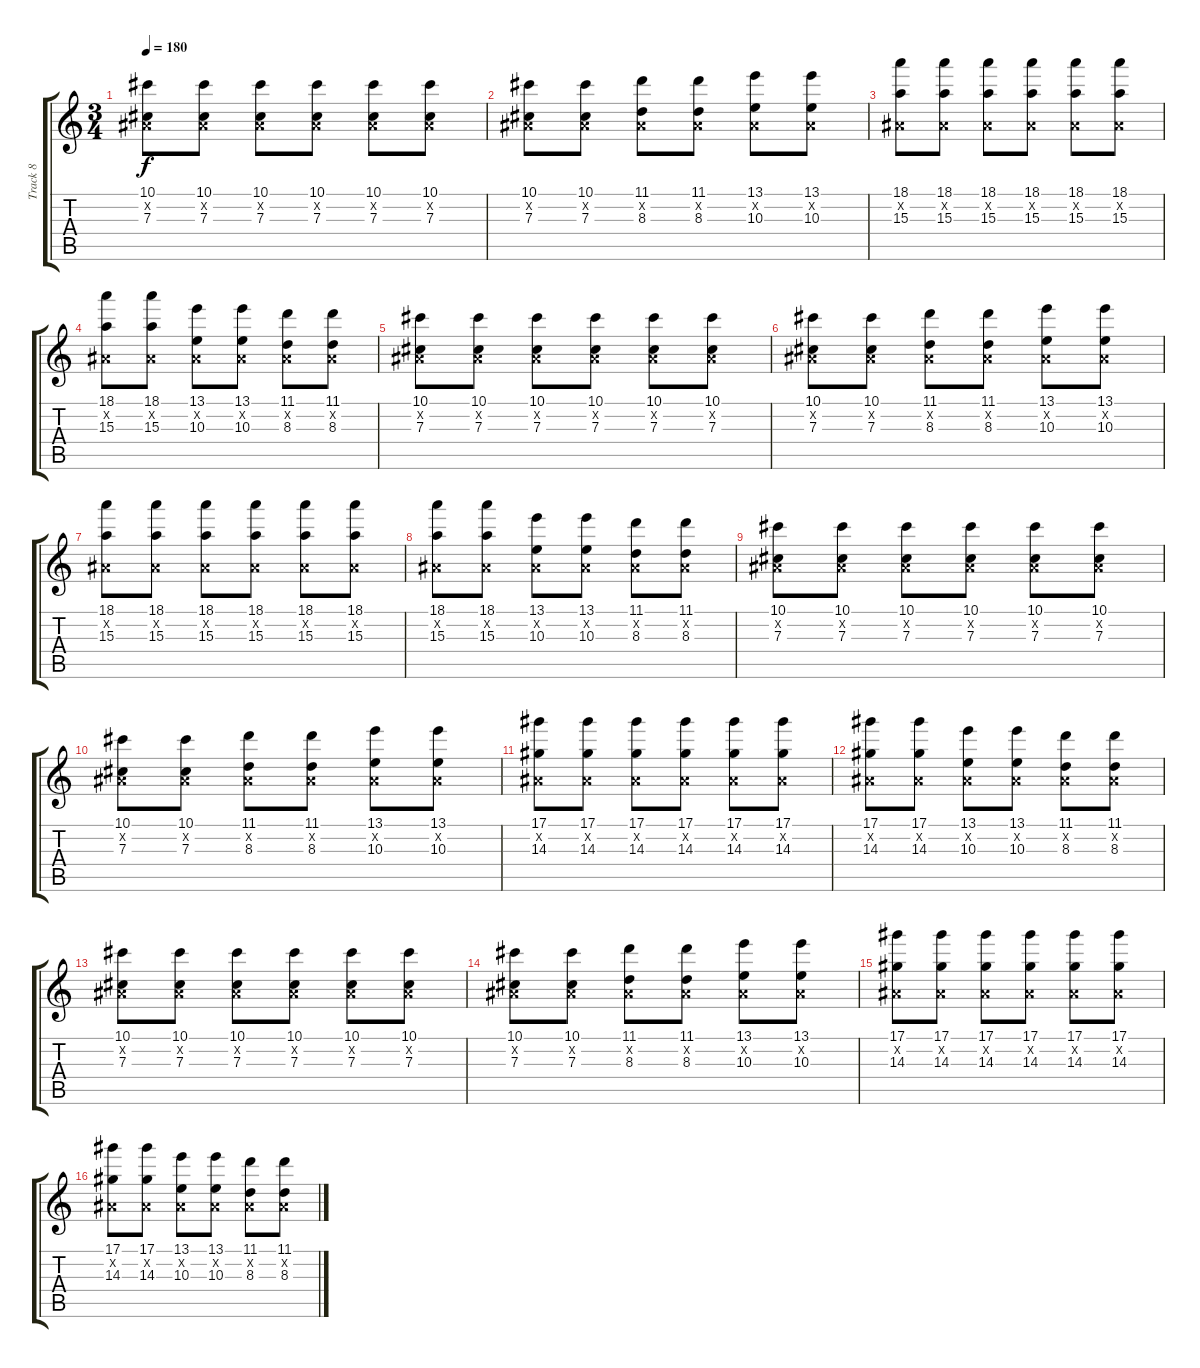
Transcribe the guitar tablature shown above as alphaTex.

\track ("Track 8" "Track 8") {instrument overdrivenguitar}
\staff {score tabs}
\tuning (Eb4 Bb3 Gb3 Db3 Ab2 Db2) {hide}
\ts (3 4)
\tempo 180
\clef g2
\ks c
(10.1 0.2{x} 7.3).8{dy f} (10.1 0.2{x} 7.3).8 (10.1 0.2{x} 7.3).8 (10.1 0.2{x} 7.3).8 (10.1 0.2{x} 7.3).8 (10.1 0.2{x} 7.3).8 |
(10.1 0.2{x} 7.3).8 (10.1 0.2{x} 7.3).8 (11.1 0.2{x} 8.3).8 (11.1 0.2{x} 8.3).8 (13.1 0.2{x} 10.3).8 (13.1 0.2{x} 10.3).8 |
(18.1 0.2{x} 15.3).8 (18.1 0.2{x} 15.3).8 (18.1 0.2{x} 15.3).8 (18.1 0.2{x} 15.3).8 (18.1 0.2{x} 15.3).8 (18.1 0.2{x} 15.3).8 |
(18.1 0.2{x} 15.3).8 (18.1 0.2{x} 15.3).8 (13.1 0.2{x} 10.3).8 (13.1 0.2{x} 10.3).8 (11.1 0.2{x} 8.3).8 (11.1 0.2{x} 8.3).8 |
(10.1 0.2{x} 7.3).8 (10.1 0.2{x} 7.3).8 (10.1 0.2{x} 7.3).8 (10.1 0.2{x} 7.3).8 (10.1 0.2{x} 7.3).8 (10.1 0.2{x} 7.3).8 |
(10.1 0.2{x} 7.3).8 (10.1 0.2{x} 7.3).8 (11.1 0.2{x} 8.3).8 (11.1 0.2{x} 8.3).8 (13.1 0.2{x} 10.3).8 (13.1 0.2{x} 10.3).8 |
(18.1 0.2{x} 15.3).8 (18.1 0.2{x} 15.3).8 (18.1 0.2{x} 15.3).8 (18.1 0.2{x} 15.3).8 (18.1 0.2{x} 15.3).8 (18.1 0.2{x} 15.3).8 |
(18.1 0.2{x} 15.3).8 (18.1 0.2{x} 15.3).8 (13.1 0.2{x} 10.3).8 (13.1 0.2{x} 10.3).8 (11.1 0.2{x} 8.3).8 (11.1 0.2{x} 8.3).8 |
(10.1 0.2{x} 7.3).8 (10.1 0.2{x} 7.3).8 (10.1 0.2{x} 7.3).8 (10.1 0.2{x} 7.3).8 (10.1 0.2{x} 7.3).8 (10.1 0.2{x} 7.3).8 |
(10.1 0.2{x} 7.3).8 (10.1 0.2{x} 7.3).8 (11.1 0.2{x} 8.3).8 (11.1 0.2{x} 8.3).8 (13.1 0.2{x} 10.3).8 (13.1 0.2{x} 10.3).8 |
(17.1 0.2{x} 14.3).8 (17.1 0.2{x} 14.3).8 (17.1 0.2{x} 14.3).8 (17.1 0.2{x} 14.3).8 (17.1 0.2{x} 14.3).8 (17.1 0.2{x} 14.3).8 |
(17.1 0.2{x} 14.3).8 (17.1 0.2{x} 14.3).8 (13.1 0.2{x} 10.3).8 (13.1 0.2{x} 10.3).8 (11.1 0.2{x} 8.3).8 (11.1 0.2{x} 8.3).8 |
(10.1 0.2{x} 7.3).8 (10.1 0.2{x} 7.3).8 (10.1 0.2{x} 7.3).8 (10.1 0.2{x} 7.3).8 (10.1 0.2{x} 7.3).8 (10.1 0.2{x} 7.3).8 |
(10.1 0.2{x} 7.3).8 (10.1 0.2{x} 7.3).8 (11.1 0.2{x} 8.3).8 (11.1 0.2{x} 8.3).8 (13.1 0.2{x} 10.3).8 (13.1 0.2{x} 10.3).8 |
(17.1 0.2{x} 14.3).8 (17.1 0.2{x} 14.3).8 (17.1 0.2{x} 14.3).8 (17.1 0.2{x} 14.3).8 (17.1 0.2{x} 14.3).8 (17.1 0.2{x} 14.3).8 |
(17.1 0.2{x} 14.3).8 (17.1 0.2{x} 14.3).8 (13.1 0.2{x} 10.3).8 (13.1 0.2{x} 10.3).8 (11.1 0.2{x} 8.3).8 (11.1 0.2{x} 8.3).8
